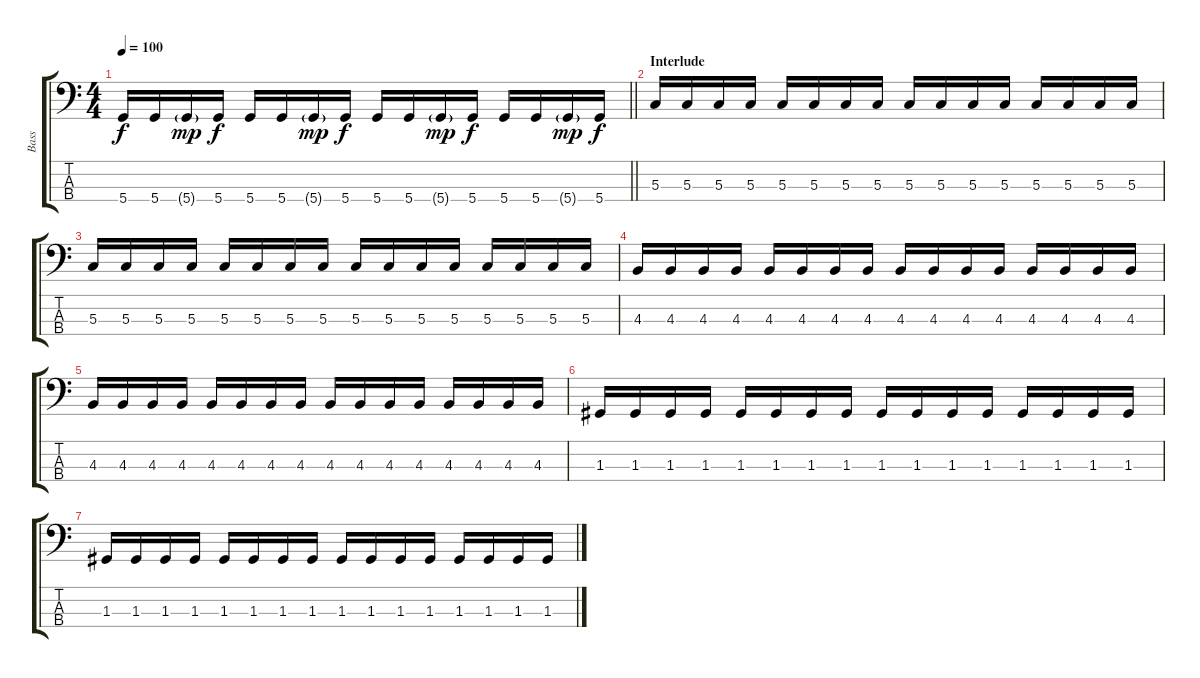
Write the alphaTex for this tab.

\track ("Bass" "Bass") {instrument electricbassfinger}
\staff {score tabs}
\tuning (F2 C2 G1 D1) {hide}
\ts (4 4)
\tempo 100
\clef f4
\barLineRight lightlight
\ks c
5.4.16{dy f} 5.4.16 5.4{g}.16{dy mp} 5.4.16{dy f} 5.4.16 5.4.16 5.4{g}.16{dy mp} 5.4.16{dy f} 5.4.16 5.4.16 5.4{g}.16{dy mp} 5.4.16{dy f} 5.4.16 5.4.16 5.4{g}.16{dy mp} 5.4.16{dy f} |
\section ("" "Interlude")
5.3.16 5.3.16 5.3.16 5.3.16 5.3.16 5.3.16 5.3.16 5.3.16 5.3.16 5.3.16 5.3.16 5.3.16 5.3.16 5.3.16 5.3.16 5.3.16 |
5.3.16 5.3.16 5.3.16 5.3.16 5.3.16 5.3.16 5.3.16 5.3.16 5.3.16 5.3.16 5.3.16 5.3.16 5.3.16 5.3.16 5.3.16 5.3.16 |
4.3.16 4.3.16 4.3.16 4.3.16 4.3.16 4.3.16 4.3.16 4.3.16 4.3.16 4.3.16 4.3.16 4.3.16 4.3.16 4.3.16 4.3.16 4.3.16 |
4.3.16 4.3.16 4.3.16 4.3.16 4.3.16 4.3.16 4.3.16 4.3.16 4.3.16 4.3.16 4.3.16 4.3.16 4.3.16 4.3.16 4.3.16 4.3.16 |
1.3.16 1.3.16 1.3.16 1.3.16 1.3.16 1.3.16 1.3.16 1.3.16 1.3.16 1.3.16 1.3.16 1.3.16 1.3.16 1.3.16 1.3.16 1.3.16 |
1.3.16 1.3.16 1.3.16 1.3.16 1.3.16 1.3.16 1.3.16 1.3.16 1.3.16 1.3.16 1.3.16 1.3.16 1.3.16 1.3.16 1.3.16 1.3.16
